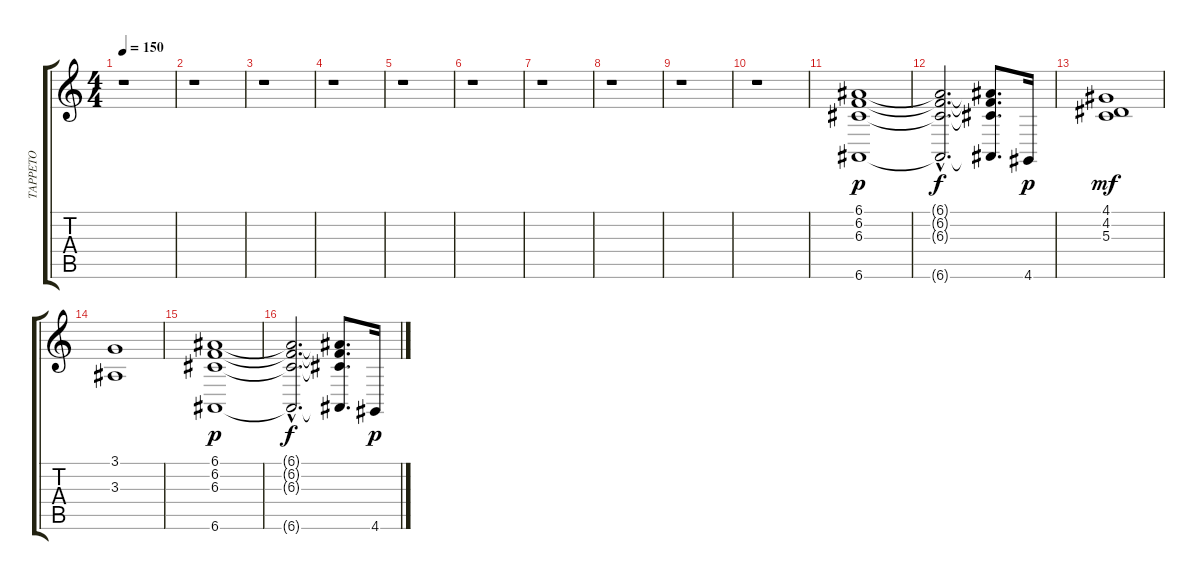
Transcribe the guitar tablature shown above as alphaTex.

\track ("TAPPETO" "TAPPETO") {instrument pad2warm}
\staff {score tabs}
\tuning (E4 B3 G3 D3 A2 E2) {hide}
\ts (4 4)
\tempo 150
\clef g2
\ks c
r.1{dy mf} |
r.1 |
r.1 |
r.1 |
r.1 |
r.1 |
r.1 |
r.1 |
r.1 |
r.1 |
(6.1 6.2 6.3 6.6).1{dy p} |
(6.1{hac t} 6.2{hac t} 6.3{hac t} 6.6{hac t}).2{d dy f} (6.1{t} 6.2{t} 6.3{t} 6.6{t}).8{d} 4.6.16{dy p} |
(4.1 4.2 5.3).1{dy mf} |
(3.1 3.3).1 |
(6.1 6.2 6.3 6.6).1{dy p} |
(6.1{hac t} 6.2{hac t} 6.3{hac t} 6.6{hac t}).2{d dy f} (6.1{t} 6.2{t} 6.3{t} 6.6{t}).8{d} 4.6.16{dy p}
